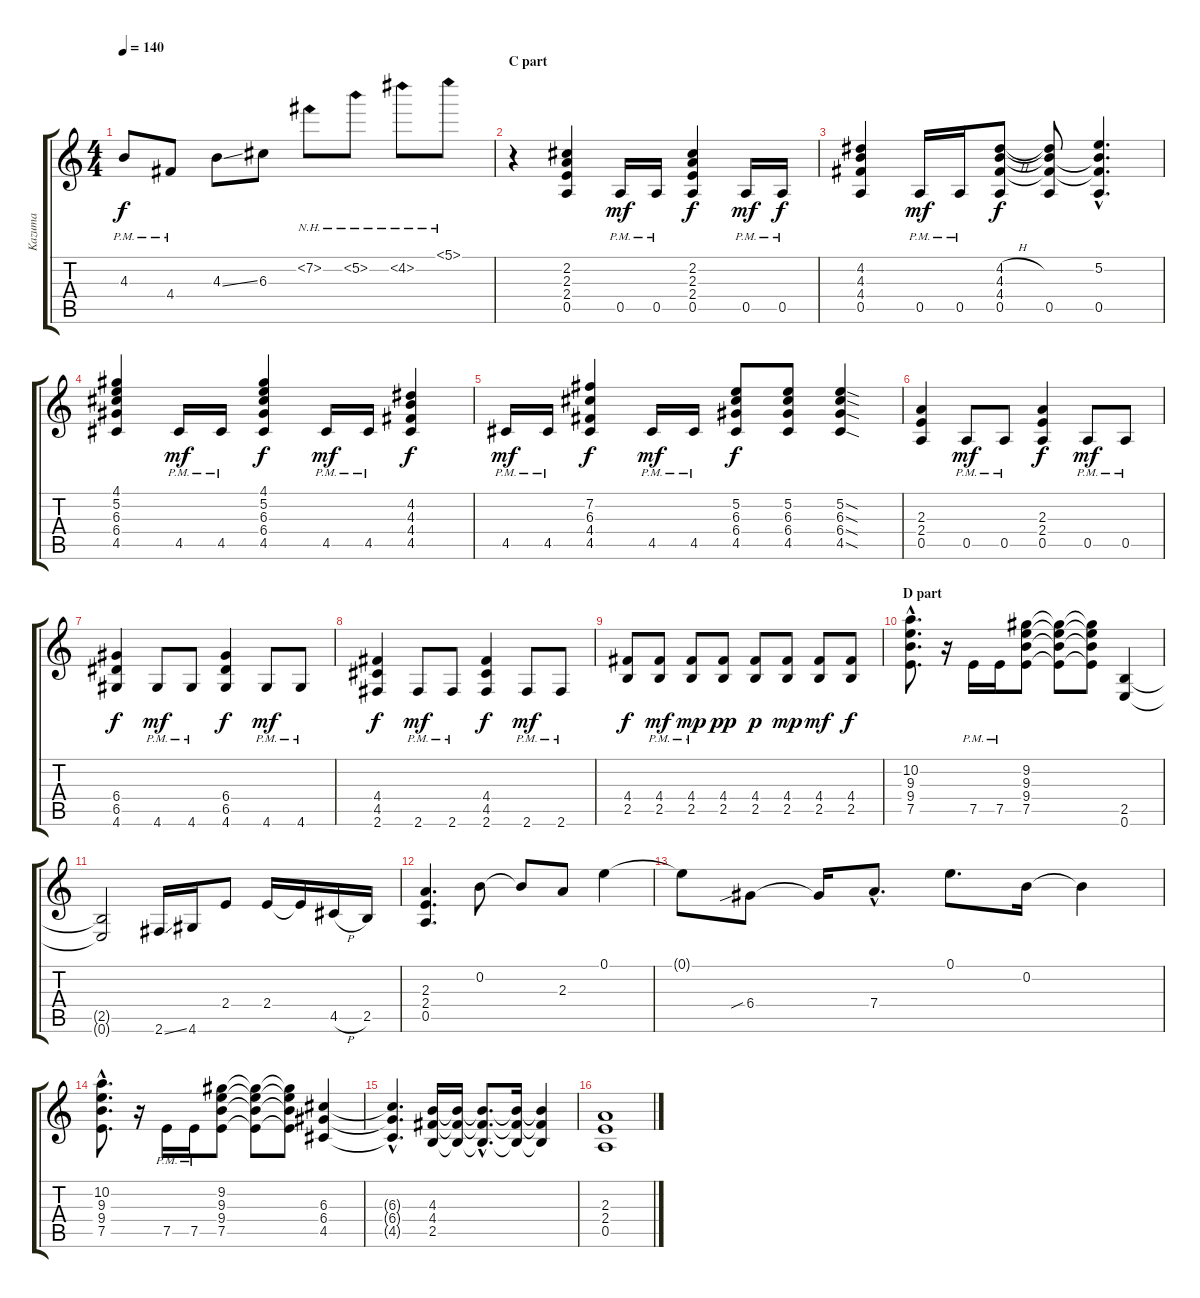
\track ("Kazuma" "Kazuma") {instrument distortionguitar}
\staff {score tabs}
\tuning (E4 B3 G3 D3 A2 E2) {hide}
\ts (4 4)
\tempo 140
\clef g2
\ks c
4.3{pm}.8{dy f} 4.4{pm}.8 4.3{ss}.8 6.3.8 7.2{nh}.8 5.2{nh}.8 4.2{nh}.8 5.1{nh}.8 |
\section ("" "C part")
r.4 (2.2 2.3 2.4 0.5).4 0.5{pm}.16{dy mf} 0.5{pm}.16 (2.2 2.3 2.4 0.5).4{dy f} 0.5{pm}.16{dy mf} 0.5{pm}.16{dy f} |
(4.2 4.3 4.4 0.5).4 0.5{pm}.16{dy mf} 0.5{pm}.16 (4.2{h} 4.3 4.4 0.5).8{dy f} (4.2{t} 4.3{t} 4.4{t} 0.5).8 (5.2{hac} 4.3{hac t} 4.4{hac t} 0.5{hac}).4{d} |
(4.1 5.2 6.3 6.4 4.5).4 4.5{pm}.16{dy mf} 4.5{pm}.16 (4.1 5.2 6.3 6.4 4.5).4{dy f} 4.5{pm}.16{dy mf} 4.5{pm}.16 (4.2 4.3 4.4 4.5).4{dy f} |
4.5{pm}.16{dy mf} 4.5{pm}.16 (7.2 6.3 4.4 4.5).4{dy f} 4.5{pm}.16{dy mf} 4.5{pm}.16 (5.2 6.3 6.4 4.5).8{dy f} (5.2 6.3 6.4 4.5).8 (5.2{sod} 6.3{sod} 6.4{sod} 4.5{sod}).4 |
(2.3 2.4 0.5).4 0.5{pm}.8{dy mf} 0.5{pm}.8 (2.3 2.4 0.5).4{dy f} 0.5{pm}.8{dy mf} 0.5{pm}.8 |
(6.4 6.5 4.6).4{dy f} 4.6{pm}.8{dy mf} 4.6{pm}.8 (6.4 6.5 4.6).4{dy f} 4.6{pm}.8{dy mf} 4.6{pm}.8 |
(4.4 4.5 2.6).4{dy f} 2.6{pm}.8{dy mf} 2.6{pm}.8 (4.4 4.5 2.6).4{dy f} 2.6{pm}.8{dy mf} 2.6{pm}.8 |
(4.4 2.5).8{dy f} (4.4{pm} 2.5{pm}).8{dy mf} (4.4{pm} 2.5{pm}).8{dy mp} (4.4 2.5).8{dy pp} (4.4 2.5).8{dy p} (4.4 2.5).8{dy mp} (4.4 2.5).8{dy mf} (4.4 2.5).8{dy f} |
\section ("" "D part")
(10.2{hac} 9.3{hac} 9.4{hac} 7.5{hac}).8{d} r.16 7.5{pm}.16 7.5{pm}.16 (9.2 9.3 9.4 7.5).8 (9.2{t} 9.3{t} 9.4{t} 7.5{t}).8 (9.2{t} 9.3{t} 9.4{t} 7.5{t}).8 (2.5 0.6).4 |
(2.5{t} 0.6{t}).2 2.6{ss}.16 4.6.16 2.4.8 2.4.16 2.4{t}.16 4.5{h}.16 2.5.16 |
(2.3 2.4 0.5).4{d} 0.2.8 0.2{t}.8 2.3.8 0.1.4 |
0.1{t}.8 6.4{sib}.8 6.4{t}.16 7.4{hac}.8{d} 0.1.8{d} 0.2.16 0.2{t}.4 |
(10.2{hac} 9.3{hac} 9.4{hac} 7.5{hac}).8{d} r.16 7.5{pm}.16 7.5{pm}.16 (9.2 9.3 9.4 7.5).8 (9.2{t} 9.3{t} 9.4{t} 7.5{t}).8 (9.2{t} 9.3{t} 9.4{t} 7.5{t}).8 (6.3 6.4 4.5).4 |
(6.3{hac t} 6.4{hac t} 4.5{hac t}).4{d} (4.3 4.4 2.5).16 (4.3{t} 4.4{t} 2.5{t}).16 (4.3{hac t} 4.4{hac t} 2.5{hac t}).8{d} (4.3{t} 4.4{t} 2.5{t}).16 (4.3{t} 4.4{t} 2.5{t}).4 |
(2.3 2.4 0.5).1
